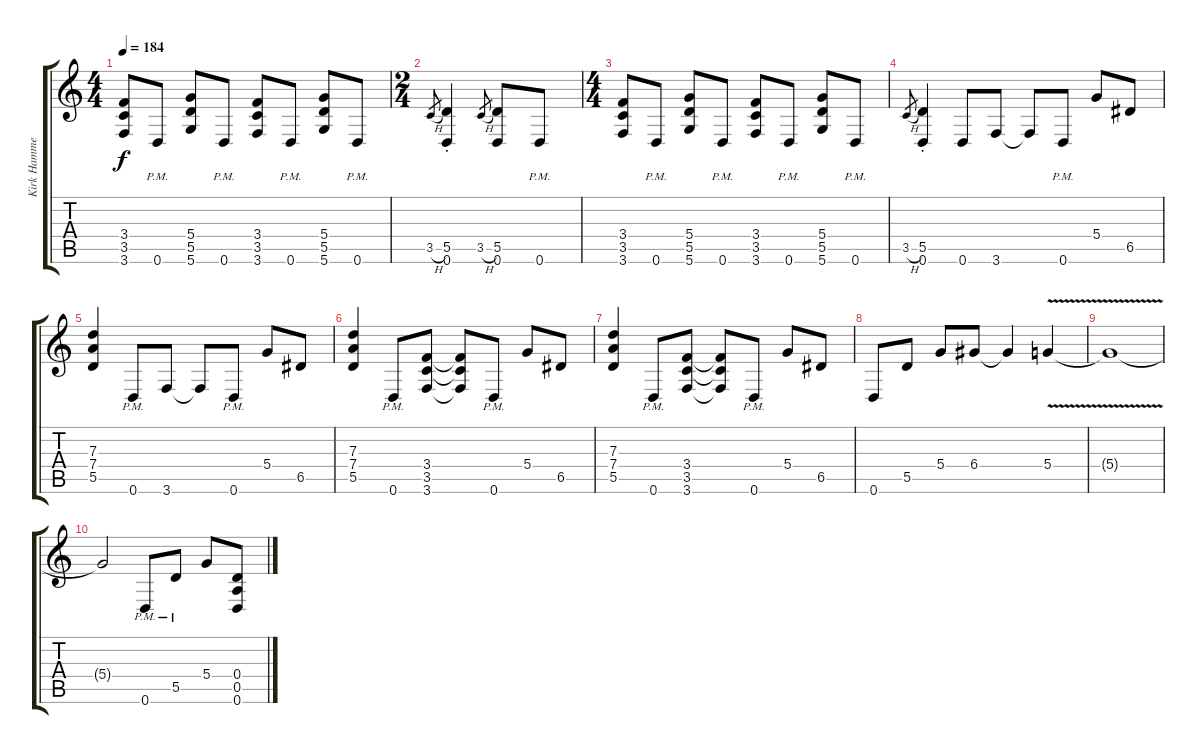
\track ("Kirk Hammet" "Kirk Hamme") {instrument distortionguitar}
\staff {score tabs}
\tuning (E4 B3 G3 D3 A2 D2) {hide}
\ts (4 4)
\tempo 184
\clef g2
\ks c
(3.4 3.5 3.6).8{dy f} 0.6{pm}.8 (5.4 5.5 5.6).8 0.6{pm}.8 (3.4 3.5 3.6).8 0.6{pm}.8 (5.4 5.5 5.6).8 0.6{pm}.8 |
\ts (2 4)
3.5{h}.8{gr} (5.5{st} 0.6{st}).4 3.5{h}.8{gr} (5.5 0.6).8 0.6{pm}.8 |
\ts (4 4)
(3.4 3.5 3.6).8 0.6{pm}.8 (5.4 5.5 5.6).8 0.6{pm}.8 (3.4 3.5 3.6).8 0.6{pm}.8 (5.4 5.5 5.6).8 0.6{pm}.8 |
3.5{h}.8{gr} (5.5{st} 0.6{st}).4 0.6.8 3.6.8 3.6{t}.8 0.6{pm}.8 5.4.8 6.5.8 |
(7.3 7.4 5.5).4 0.6{pm}.8 3.6.8 3.6{t}.8 0.6{pm}.8 5.4.8 6.5.8 |
(7.3 7.4 5.5).4 0.6{pm}.8 (3.4 3.5 3.6).8 (3.4{t} 3.5{t} 3.6{t}).8 0.6{pm}.8 5.4.8 6.5.8 |
(7.3 7.4 5.5).4 0.6{pm}.8 (3.4 3.5 3.6).8 (3.4{t} 3.5{t} 3.6{t}).8 0.6{pm}.8 5.4.8 6.5.8 |
0.6.8 5.5.8 5.4.8 6.4.8 6.4{t}.4 5.4{v}.4 |
5.4{t}.1 |
5.4{t}.2 0.6{pm}.8 5.5{pm}.8 5.4.8 (0.4 0.5 0.6).8
